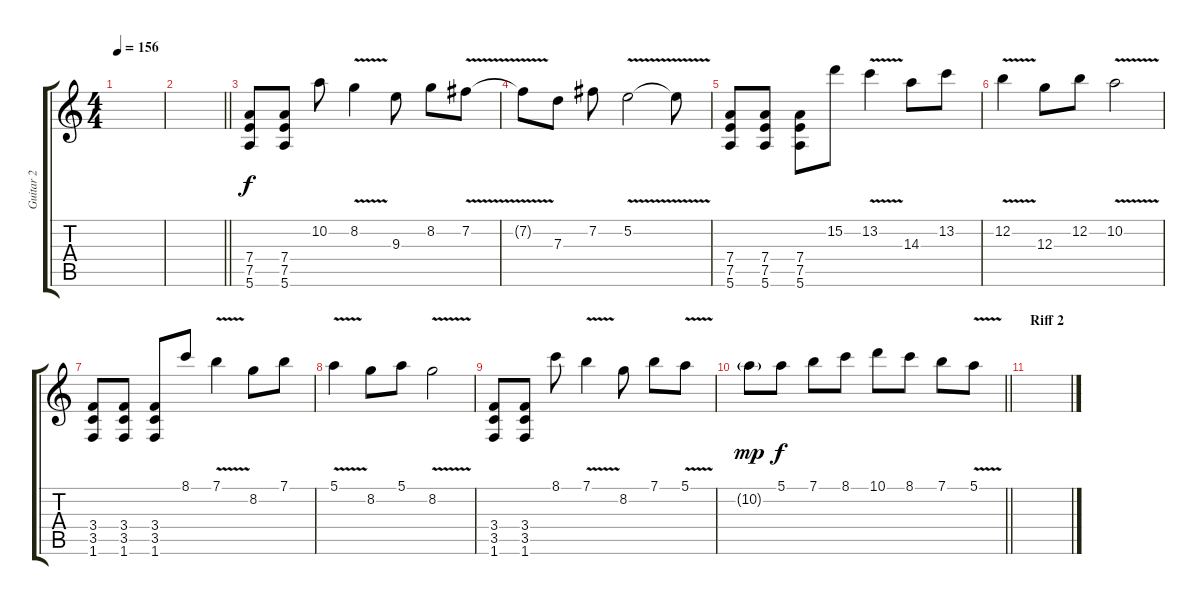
\track ("Guitar 2" "Guitar 2") {instrument distortionguitar}
\staff {score tabs}
\tuning (E4 B3 G3 D3 A2 E2) {hide}
\ts (4 4)
\tempo 156
\clef g2
\ks c
|
\barLineRight lightlight
|
(7.4 7.5 5.6).8 (7.4 7.5 5.6).8 10.2.8 8.2{v}.4 9.3.8 8.2.8 7.2{v}.8 |
7.2{v t}.8 7.3.8 7.2.8 5.2{v}.2 5.2{t}.8 |
(7.4 7.5 5.6).8 (7.4 7.5 5.6).8 (7.4 7.5 5.6).8 15.2.8 13.2{v}.4 14.3.8 13.2.8 |
12.2{v}.4 12.3.8 12.2.8 10.2{v}.2 |
(3.4 3.5 1.6).8 (3.4 3.5 1.6).8 (3.4 3.5 1.6).8 8.1.8 7.1{v}.4 8.2.8 7.1.8 |
5.1{v}.4 8.2.8 5.1.8 8.2{v}.2 |
(3.4 3.5 1.6).8 (3.4 3.5 1.6).8 8.1.8 7.1{v}.4 8.2.8 7.1.8 5.1{v}.8 |
\barLineRight lightlight
10.2{g}.8{dy mp} 5.1.8{dy f} 7.1.8 8.1.8 10.1.8 8.1.8 7.1.8 5.1{v}.8 |
\section ("" "Riff 2")
